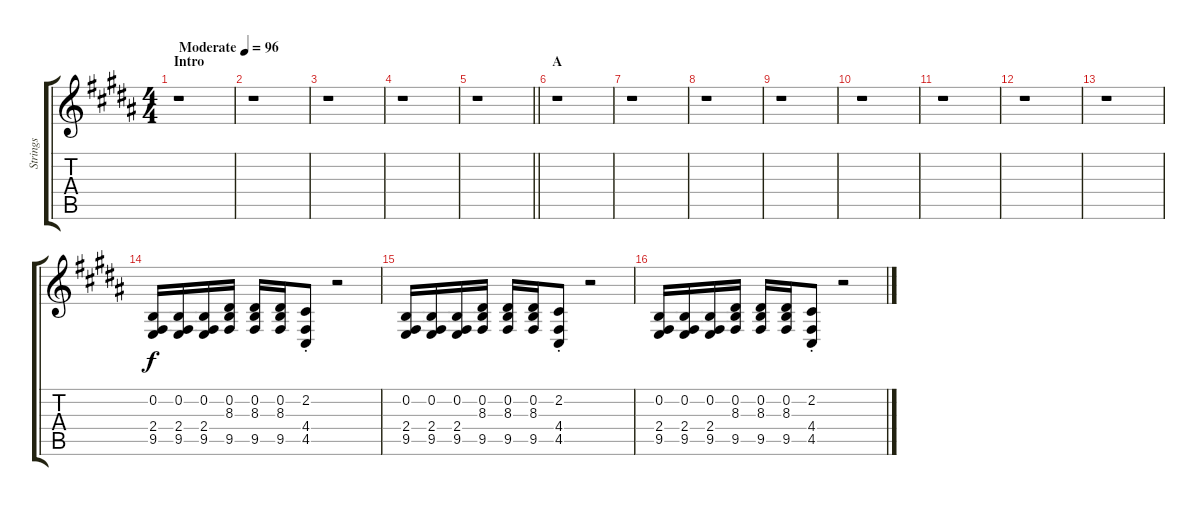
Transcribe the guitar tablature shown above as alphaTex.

\track ("Strings" "Strings") {instrument stringensemble1}
\staff {score tabs}
\tuning (E4 B3 G3 D3 A2 E2) {hide}
\ts (4 4)
\section ("" "Intro")
\tempo (96 "Moderate")
\clef g2
\ks b
r.1{dy f instrument stringensemble1} |
r.1 |
r.1 |
r.1 |
\barLineRight lightlight
r.1 |
\section ("" "A")
r.1 |
r.1 |
r.1 |
r.1 |
r.1 |
r.1 |
r.1 |
r.1 |
(0.2 2.4 9.5).16 (0.2 2.4 9.5).16 (0.2 2.4 9.5).16 (0.2 8.3 9.5).16 (0.2 8.3 9.5).16 (0.2 8.3 9.5).16 (2.2{st} 4.4{st} 4.5{st}).8 r.2 |
(0.2 2.4 9.5).16 (0.2 2.4 9.5).16 (0.2 2.4 9.5).16 (0.2 8.3 9.5).16 (0.2 8.3 9.5).16 (0.2 8.3 9.5).16 (2.2{st} 4.4{st} 4.5{st}).8 r.2 |
(0.2 2.4 9.5).16 (0.2 2.4 9.5).16 (0.2 2.4 9.5).16 (0.2 8.3 9.5).16 (0.2 8.3 9.5).16 (0.2 8.3 9.5).16 (2.2{st} 4.4{st} 4.5{st}).8 r.2
